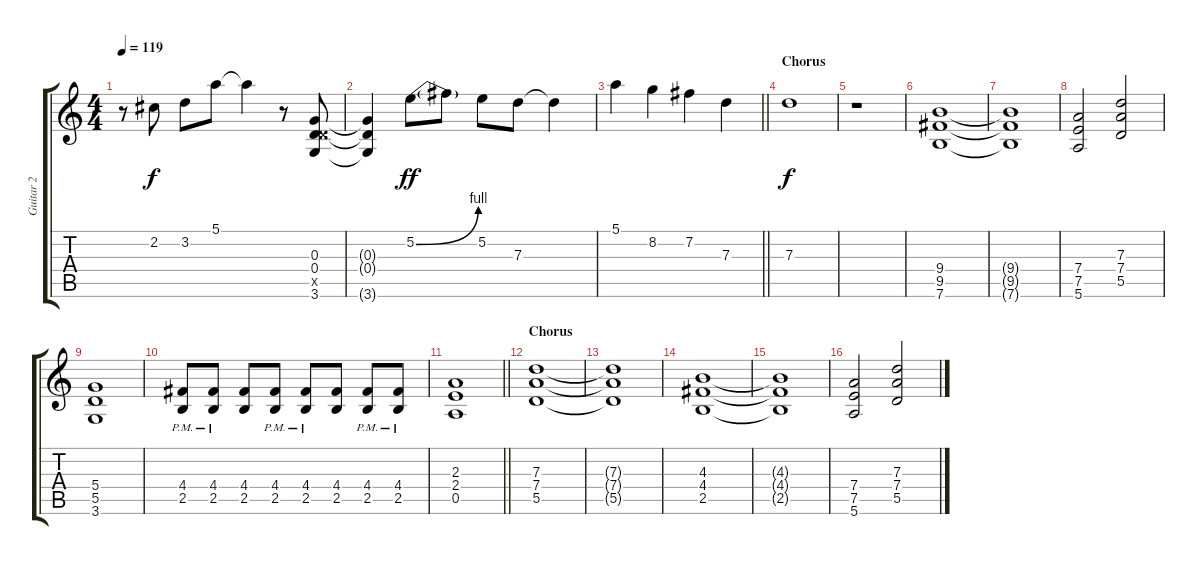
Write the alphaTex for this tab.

\track ("Guitar 2" "Guitar 2") {instrument overdrivenguitar}
\staff {score tabs}
\tuning (E4 B3 G3 D3 A2 E2) {hide}
\ts (4 4)
\tempo 119
\clef g2
\ks c
r.8{dy f} 2.2.8 3.2.8 5.1.8 5.1{t}.4 r.8 (0.3 0.4 5.5{x} 3.6).8 |
(0.3{t} 0.4{t} 3.6{t}).4 5.2{be (bend 0 0 60 4)}.8{dy ff} 5.2{t}.8 5.2.8 7.3.8 7.3{t}.4 |
\barLineRight lightlight
5.1.4 8.2.4 7.2.4 7.3.4 |
\section ("" "Chorus")
7.3.1{dy f} |
r.1 |
(9.4 9.5 7.6).1 |
(9.4{t} 9.5{t} 7.6{t}).1 |
(7.4 7.5 5.6).2 (7.3 7.4 5.5).2 |
(5.4 5.5 3.6).1 |
(4.4{pm} 2.5{pm}).8 (4.4{pm} 2.5{pm}).8 (4.4 2.5).8 (4.4{pm} 2.5{pm}).8 (4.4{pm} 2.5{pm}).8 (4.4 2.5).8 (4.4{pm} 2.5{pm}).8 (4.4{pm} 2.5{pm}).8 |
\barLineRight lightlight
(2.3 2.4 0.5).1 |
\section ("" "Chorus")
(7.3 7.4 5.5).1 |
(7.3{t} 7.4{t} 5.5{t}).1 |
(4.3 4.4 2.5).1 |
(4.3{t} 4.4{t} 2.5{t}).1 |
(7.4 7.5 5.6).2 (7.3 7.4 5.5).2
